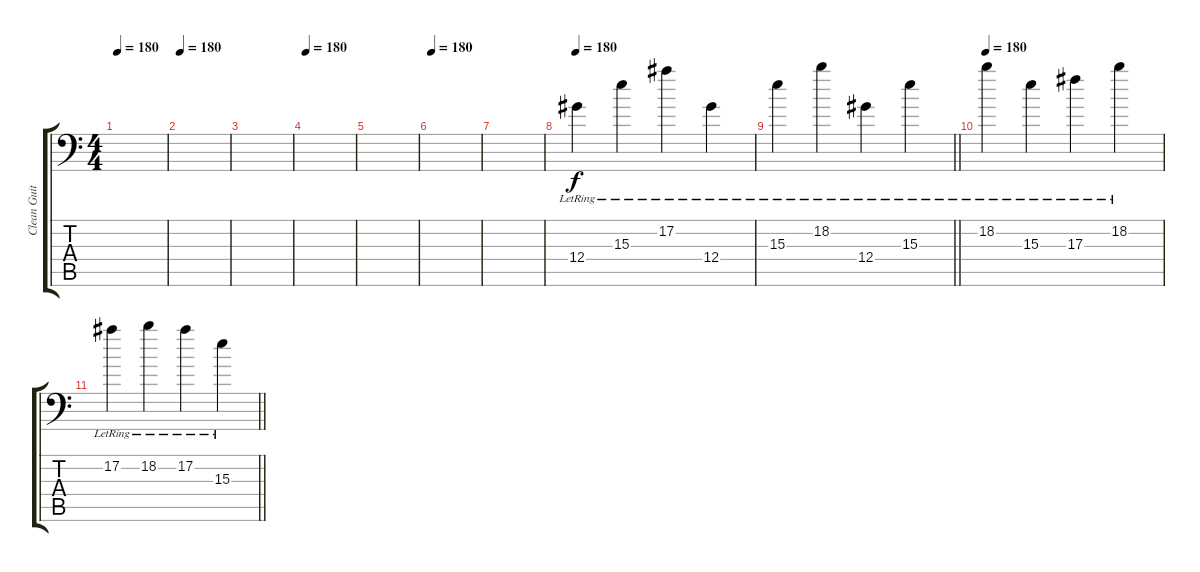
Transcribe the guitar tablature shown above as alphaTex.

\track ("Clean Guitar 2" "Clean Guit") {instrument electricguitarjazz}
\staff {score tabs}
\tuning (Bb3 F3 Db3 Ab2 Eb2 Ab1) {hide}
\ts (4 4)
\tempo 180
\clef f4
\ks c
|
\tempo 180
|
|
\tempo 180
|
|
\tempo 180
|
|
\tempo 180
12.4{lr}.4 15.3{lr}.4 17.2{lr}.4 12.4{lr}.4 |
\barLineRight lightlight
15.3{lr}.4 18.2{lr}.4 12.4{lr}.4 15.3{lr}.4 |
\tempo 180
18.2{lr}.4 15.3{lr}.4 17.3{lr}.4 18.2{lr}.4 |
\barLineRight lightlight
17.2{lr}.4 18.2{lr}.4 17.2{lr}.4 15.3{lr}.4
